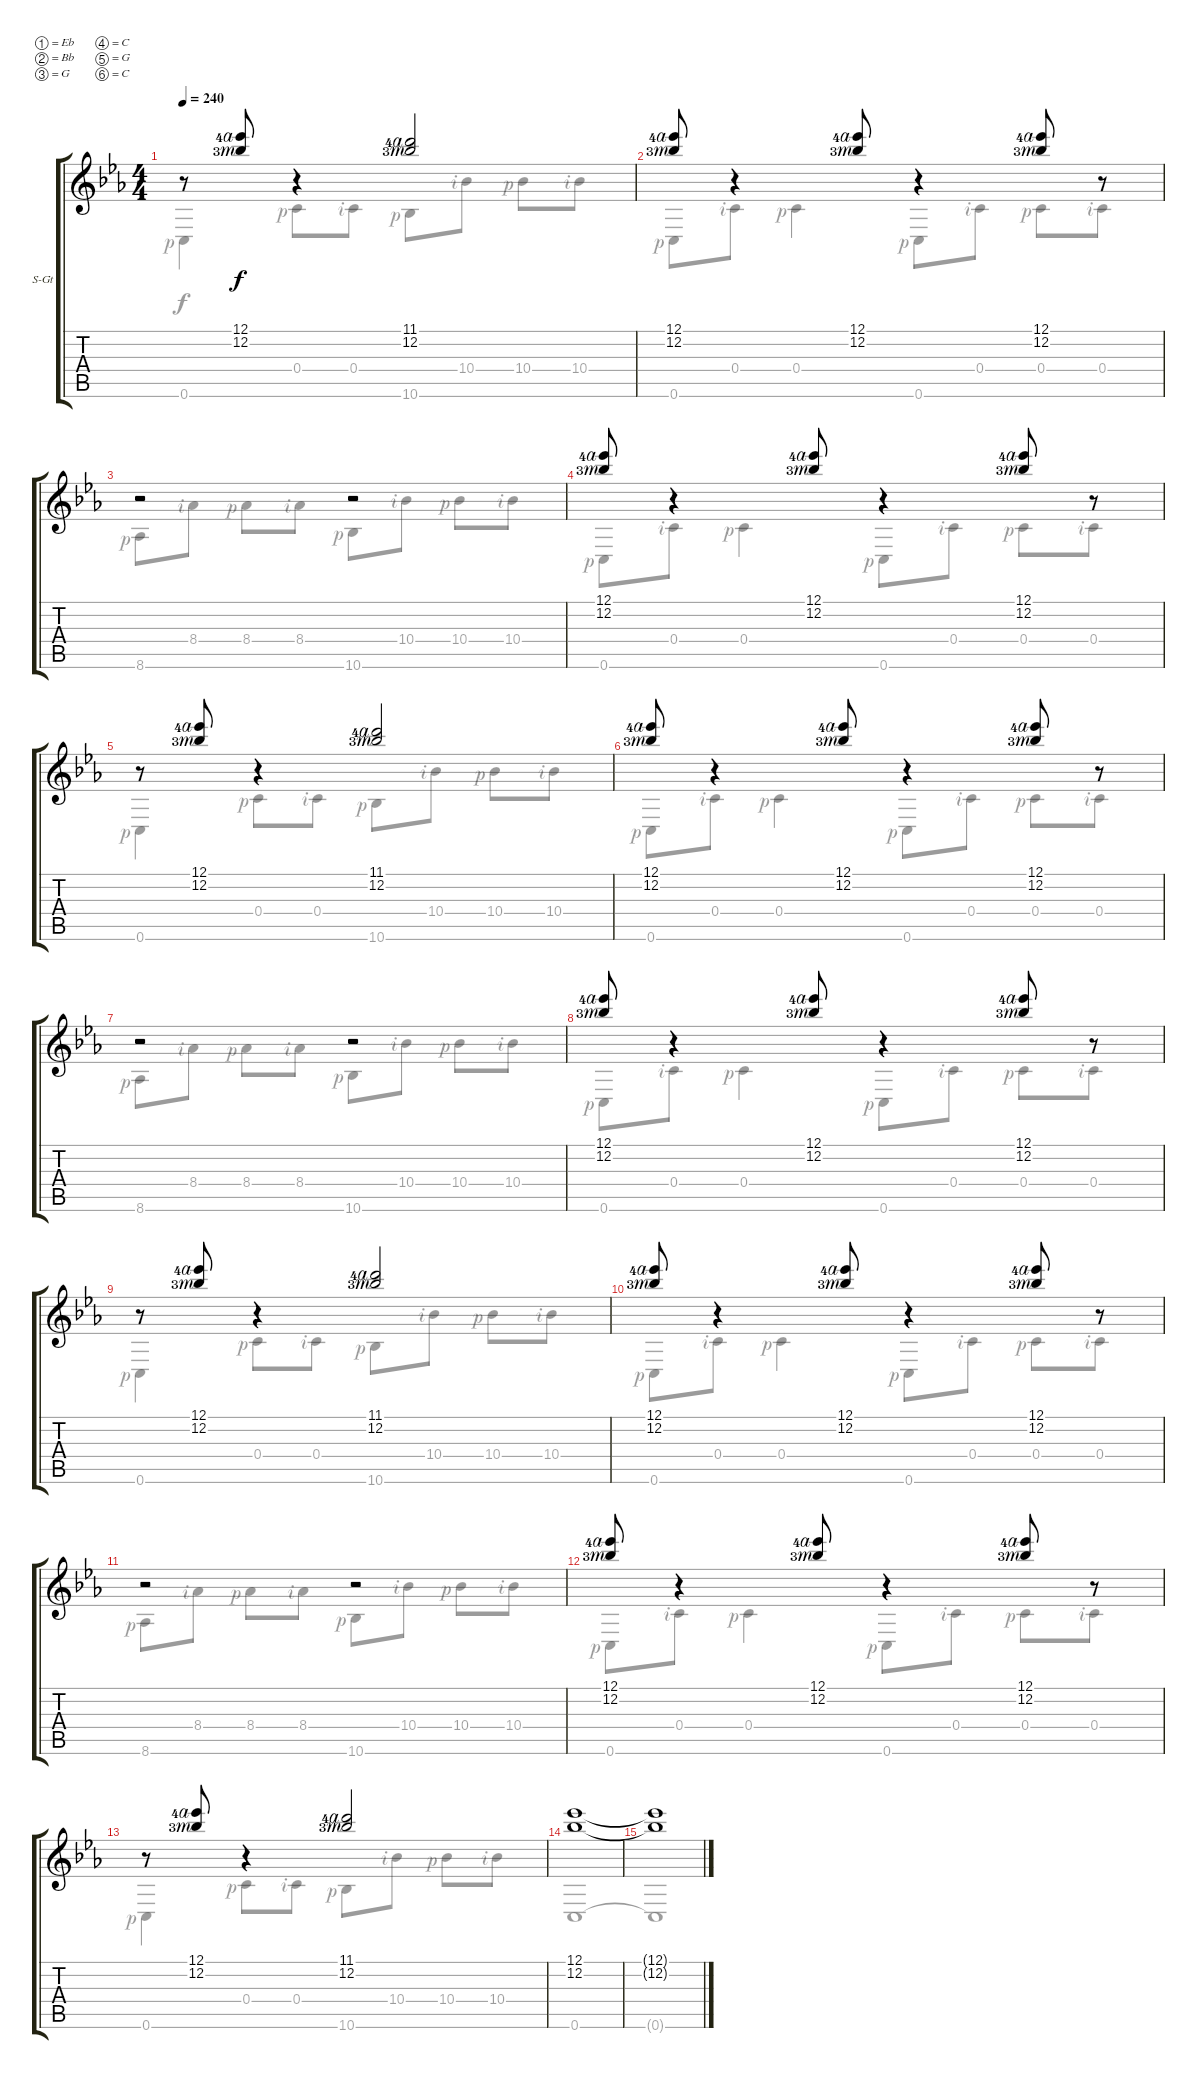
\bracketExtendMode groupsimilarinstruments
\firstSystemTrackNameOrientation horizontal
\otherSystemsTrackNameOrientation horizontal
\track ("Track 1" "S-Gt") {instrument acousticguitarsteel}
\staff {score tabs}
\tuning (Eb4 Bb3 G3 C3 G2 C2)
\voice
\ts (4 4)
\tempo 240
\clef g2
\ks cminor
r.8{dy f} (12.1{lf 5 rf 4} 12.2{lf 4 rf 3}).8 r.4 (11.1{lf 5 rf 4} 12.2{lf 4 rf 3}).2 |
(12.1{lf 5 rf 4} 12.2{lf 4 rf 3}).8 r.4 (12.1{lf 5 rf 4} 12.2{lf 4 rf 3}).8 r.4 (12.1{lf 5 rf 4} 12.2{lf 4 rf 3}).8 r.8 |
r.2 r.2 |
(12.1{lf 5 rf 4} 12.2{lf 4 rf 3}).8 r.4 (12.1{lf 5 rf 4} 12.2{lf 4 rf 3}).8 r.4 (12.1{lf 5 rf 4} 12.2{lf 4 rf 3}).8 r.8 |
r.8 (12.1{lf 5 rf 4} 12.2{lf 4 rf 3}).8 r.4 (11.1{lf 5 rf 4} 12.2{lf 4 rf 3}).2 |
(12.1{lf 5 rf 4} 12.2{lf 4 rf 3}).8 r.4 (12.1{lf 5 rf 4} 12.2{lf 4 rf 3}).8 r.4 (12.1{lf 5 rf 4} 12.2{lf 4 rf 3}).8 r.8 |
r.2 r.2 |
(12.1{lf 5 rf 4} 12.2{lf 4 rf 3}).8 r.4 (12.1{lf 5 rf 4} 12.2{lf 4 rf 3}).8 r.4 (12.1{lf 5 rf 4} 12.2{lf 4 rf 3}).8 r.8 |
r.8 (12.1{lf 5 rf 4} 12.2{lf 4 rf 3}).8 r.4 (11.1{lf 5 rf 4} 12.2{lf 4 rf 3}).2 |
(12.1{lf 5 rf 4} 12.2{lf 4 rf 3}).8 r.4 (12.1{lf 5 rf 4} 12.2{lf 4 rf 3}).8 r.4 (12.1{lf 5 rf 4} 12.2{lf 4 rf 3}).8 r.8 |
r.2 r.2 |
(12.1{lf 5 rf 4} 12.2{lf 4 rf 3}).8 r.4 (12.1{lf 5 rf 4} 12.2{lf 4 rf 3}).8 r.4 (12.1{lf 5 rf 4} 12.2{lf 4 rf 3}).8 r.8 |
r.8 (12.1{lf 5 rf 4} 12.2{lf 4 rf 3}).8 r.4 (11.1{lf 5 rf 4} 12.2{lf 4 rf 3}).2 |
(12.1 12.2).1 |
(12.1{t} 12.2{t}).1
\voice
\clef g2
\ottava regular
\simile none
\ks cminor
0.6{rf 1}.4{dy f} 0.4{rf 1}.8 0.4{rf 2}.8 10.6{rf 1}.8 10.4{rf 2}.8 10.4{rf 1}.8 10.4{rf 2}.8 |
0.6{rf 1}.8 0.4{rf 2}.8 0.4{rf 1}.4 0.6{rf 1}.8 0.4{rf 2}.8 0.4{rf 1}.8 0.4{rf 2}.8 |
8.6{rf 1}.8 8.4{rf 2}.8 8.4{rf 1}.8 8.4{rf 2}.8 10.6{rf 1}.8 10.4{rf 2}.8 10.4{rf 1}.8 10.4{rf 2}.8 |
0.6{rf 1}.8 0.4{rf 2}.8 0.4{rf 1}.4 0.6{rf 1}.8 0.4{rf 2}.8 0.4{rf 1}.8 0.4{rf 2}.8 |
0.6{rf 1}.4 0.4{rf 1}.8 0.4{rf 2}.8 10.6{rf 1}.8 10.4{rf 2}.8 10.4{rf 1}.8 10.4{rf 2}.8 |
0.6{rf 1}.8 0.4{rf 2}.8 0.4{rf 1}.4 0.6{rf 1}.8 0.4{rf 2}.8 0.4{rf 1}.8 0.4{rf 2}.8 |
8.6{rf 1}.8 8.4{rf 2}.8 8.4{rf 1}.8 8.4{rf 2}.8 10.6{rf 1}.8 10.4{rf 2}.8 10.4{rf 1}.8 10.4{rf 2}.8 |
0.6{rf 1}.8 0.4{rf 2}.8 0.4{rf 1}.4 0.6{rf 1}.8 0.4{rf 2}.8 0.4{rf 1}.8 0.4{rf 2}.8 |
0.6{rf 1}.4 0.4{rf 1}.8 0.4{rf 2}.8 10.6{rf 1}.8 10.4{rf 2}.8 10.4{rf 1}.8 10.4{rf 2}.8 |
0.6{rf 1}.8 0.4{rf 2}.8 0.4{rf 1}.4 0.6{rf 1}.8 0.4{rf 2}.8 0.4{rf 1}.8 0.4{rf 2}.8 |
8.6{rf 1}.8 8.4{rf 2}.8 8.4{rf 1}.8 8.4{rf 2}.8 10.6{rf 1}.8 10.4{rf 2}.8 10.4{rf 1}.8 10.4{rf 2}.8 |
0.6{rf 1}.8 0.4{rf 2}.8 0.4{rf 1}.4 0.6{rf 1}.8 0.4{rf 2}.8 0.4{rf 1}.8 0.4{rf 2}.8 |
0.6{rf 1}.4 0.4{rf 1}.8 0.4{rf 2}.8 10.6{rf 1}.8 10.4{rf 2}.8 10.4{rf 1}.8 10.4{rf 2}.8 |
0.6.1 |
0.6{t}.1
